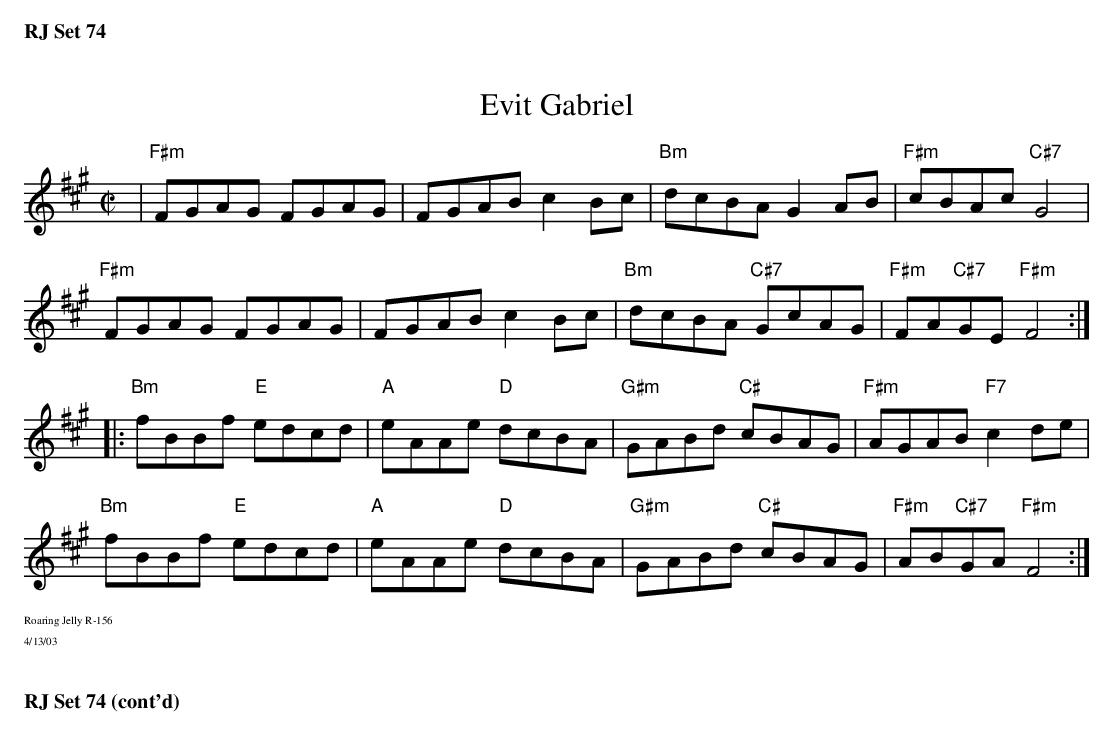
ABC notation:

X:1
T:Evit Gabriel
M:C|
L:1/8
K:F#m
|"F#m"FGAG FGAG | FGAB c2Bc |"Bm"dcBA G2AB |"F#m"cBAc "C#7"G4 |
"F#m"FGAG FGAG | FGAB c2Bc | "Bm"dcBA "C#7"GcAG | "F#m"FA"C#7"GE "F#m"F4 :|
|: \
"Bm"fBBf "E"edcd | "A"eAAe "D"dcBA | "G#m"GABd "C#"cBAG | "F#m"AGAB "F7"c2de |
"Bm"fBBf "E"edcd | "A"eAAe "D"dcBA | "G#m"GABd "C#"cBAG| "F#m"AB"C#7"GA "F#m"F4 :|
